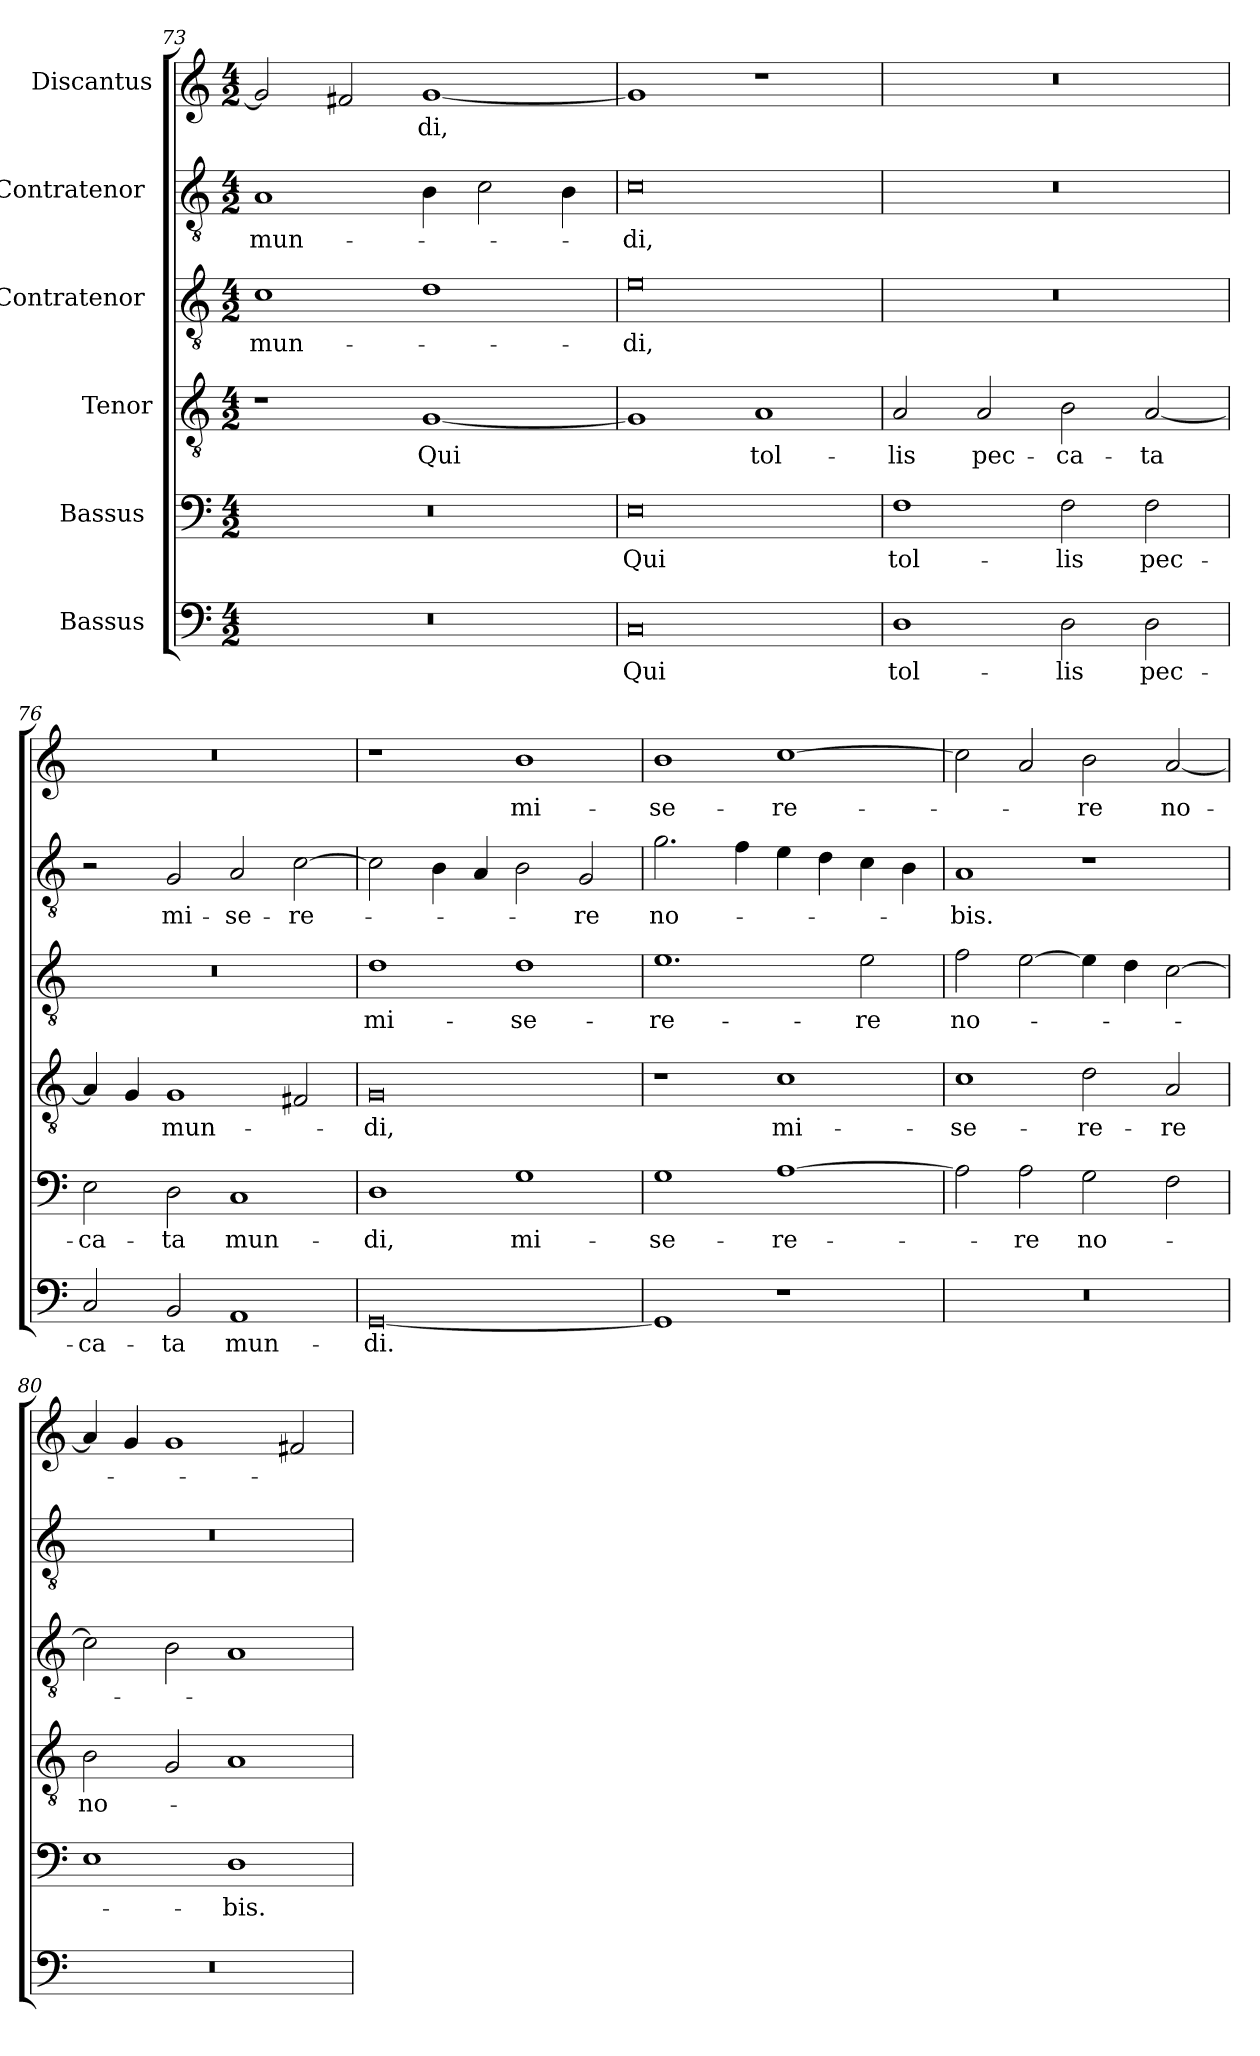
**kern	**text	**kern	**text	**kern	**text	**kern	**text	**kern	**text	**kern	**text
*part6	*part6	*part5	*part5	*part4	*part4	*part3	*part3	*part2	*part2	*part1	*part1
*staff6	*staff6	*staff5	*staff5	*staff4	*staff4	*staff3	*staff3	*staff2	*staff2	*staff1	*staff1
*I"Bassus [2]	*	*I"Bassus [1]	*	*I"Tenor	*	*I"Contratenor [2]	*	*I"Contratenor [1]	*	*I"Discantus	*
*clefF4	*	*clefF4	*	*clefGv2	*	*clefGv2	*	*clefGv2	*	*clefG2	*
*k[]	*	*k[]	*	*k[]	*	*k[]	*	*k[]	*	*k[]	*
*M4/2	*	*M4/2	*	*M4/2	*	*M4/2	*	*M4/2	*	*M4/2	*
=73	=73	=73	=73	=73	=73	=73	=73	=73	=73	=73	=73
0r	.	0r	.	1r	.	1c\	mun-	1A/	mun-	2g/]	.
.	.	.	.	.	.	.	.	.	.	2f#X/	.
.	.	.	.	[1G/	Qui	1d\	.	4B\	.	[1g/	-di,
.	.	.	.	.	.	.	.	2c\	.	.	.
.	.	.	.	.	.	.	.	4B\	.	.	.
=74	=74	=74	=74	=74	=74	=74	=74	=74	=74	=74	=74
0C/	Qui	0E\	Qui	1G/]	.	0e\	-di,	0c\	-di,	1g/]	.
.	.	.	.	1A/	tol-	.	.	.	.	1r	.
=75	=75	=75	=75	=75	=75	=75	=75	=75	=75	=75	=75
1D\	tol-	1F\	tol-	2A/	-lis	0r	.	0r	.	0r	.
.	.	.	.	2A/	pec-	.	.	.	.	.	.
2D\	-lis	2F\	-lis	2B\	-ca-	.	.	.	.	.	.
2D\	pec-	2F\	pec-	[2A/	-ta	.	.	.	.	.	.
=76	=76	=76	=76	=76	=76	=76	=76	=76	=76	=76	=76
2C/	-ca-	2E\	-ca-	4A/]	.	0r	.	2r	.	0r	.
.	.	.	.	4G/	.	.	.	.	.	.	.
2BB/	-ta	2D\	-ta	1G/	mun-	.	.	2G/	mi-	.	.
1AA/	mun-	1C/	mun-	.	.	.	.	2A/	-se-	.	.
.	.	.	.	2F#X/	.	.	.	[2c\	-re-	.	.
=77	=77	=77	=77	=77	=77	=77	=77	=77	=77	=77	=77
[0GG/	-di.	1D\	-di,	0G/	-di,	1d\	mi-	2c\]	.	1r	.
.	.	.	.	.	.	.	.	4B\	.	.	.
.	.	.	.	.	.	.	.	4A/	.	.	.
.	.	1G\	mi-	.	.	1d\	-se-	2B\	.	1b\	mi-
.	.	.	.	.	.	.	.	2G/	-re	.	.
=78	=78	=78	=78	=78	=78	=78	=78	=78	=78	=78	=78
1GG/]	.	1G\	-se-	1r	.	1.e\	-re-	2.g\	no-	1b\	-se-
.	.	.	.	.	.	.	.	4f\	.	.	.
1r	.	[1A\	-re-	1c\	mi-	.	.	4e\	.	[1cc\	-re-
.	.	.	.	.	.	.	.	4d\	.	.	.
.	.	.	.	.	.	2e\	-re	4c\	.	.	.
.	.	.	.	.	.	.	.	4B\	.	.	.
=79	=79	=79	=79	=79	=79	=79	=79	=79	=79	=79	=79
0r	.	2A\]	.	1c\	-se-	2f\	no-	1A/	-bis.	2cc\]	.
.	.	2A\	-re	.	.	[2e\	.	.	.	2a/	.
.	.	2G\	no-	2d\	-re-	4e\]	.	1r	.	2b\	-re
.	.	.	.	.	.	4d\	.	.	.	.	.
.	.	2F\	.	2A/	-re	[2c\	.	.	.	[2a/	no-
=80	=80	=80	=80	=80	=80	=80	=80	=80	=80	=80	=80
0r	.	1E\	.	2B\	no-	2c\]	.	0r	.	4a/]	.
.	.	.	.	.	.	.	.	.	.	4g/	.
.	.	.	.	2G/	.	2B\	.	.	.	1g/	.
.	.	1D\	-bis.	1A/	.	1A/	.	.	.	.	.
.	.	.	.	.	.	.	.	.	.	2f#X/	.
=	=	=	=	=	=	=	=	=	=	=	=
*-	*-	*-	*-	*-	*-	*-	*-	*-	*-	*-	*-
